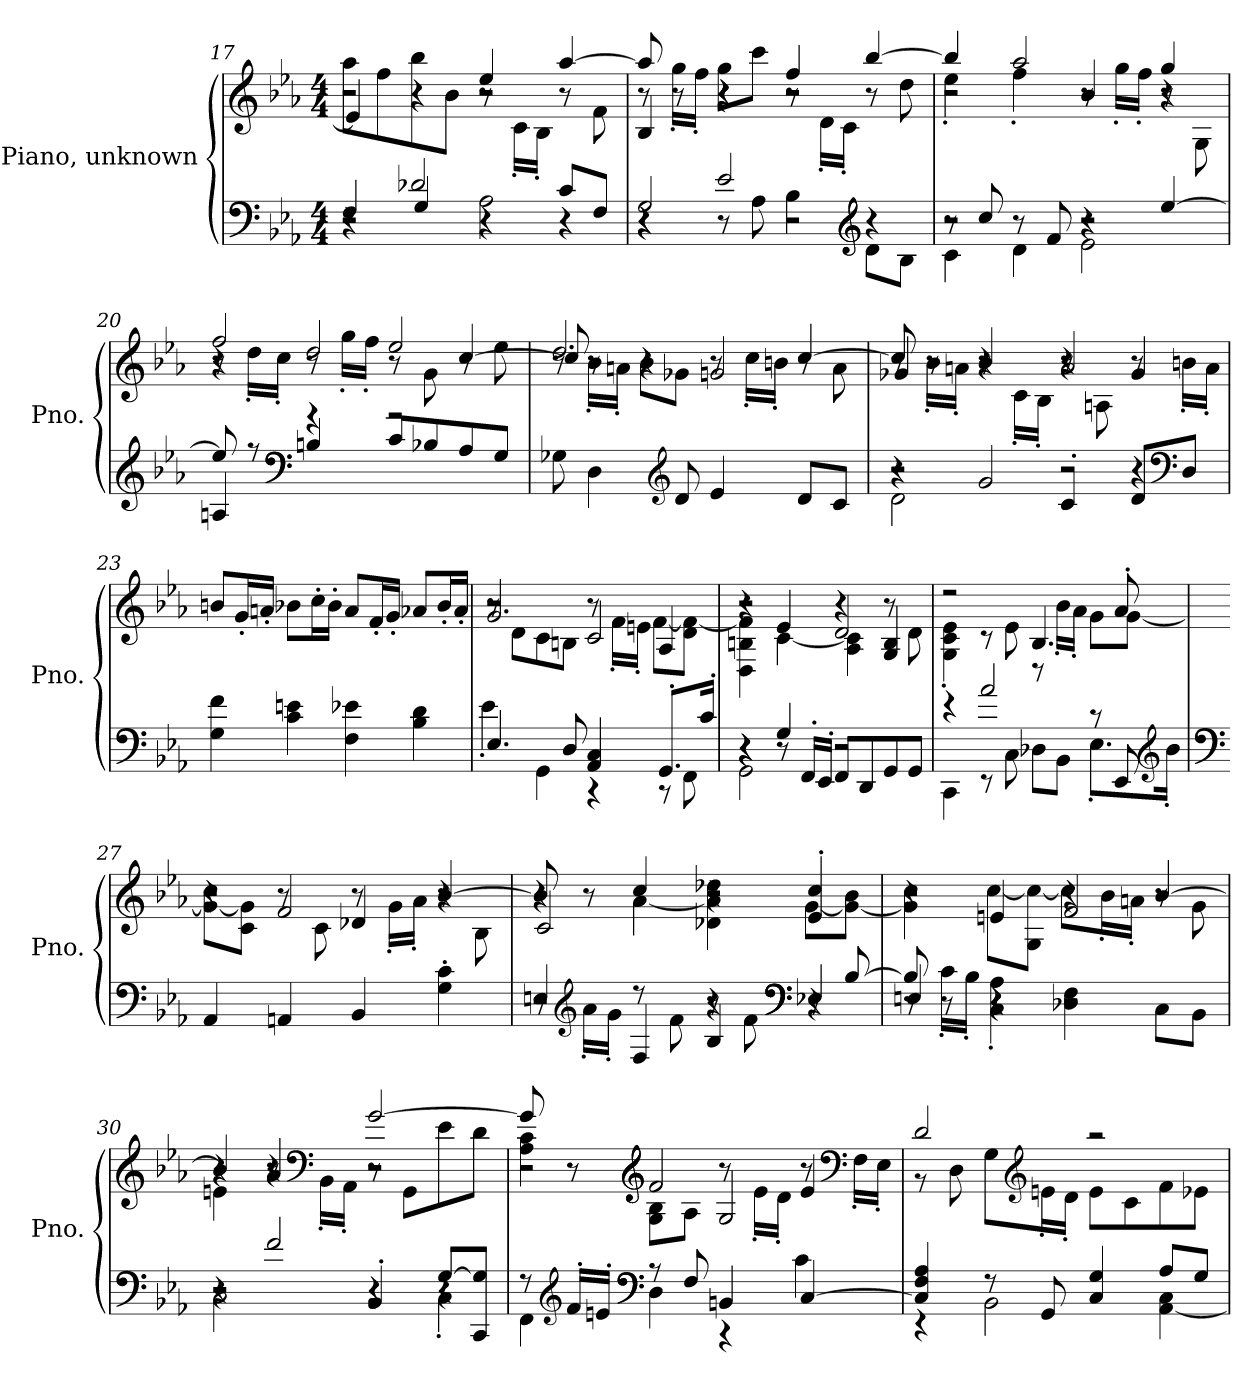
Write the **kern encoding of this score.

**kern	**kern
*part1	*part1
*staff2	*staff1
*I"Piano, unknown	*
*I'Pno.	*
*clefF4	*clefG2
*k[b-e-a-]	*k[b-e-a-]
*M4/4	*M4/4
=17	=17
*^	*^
*	*^	*	*^
4r	2r	4F/	2r	8aa-\L	4e-/]
.	.	.	.	8ff\	.
2d-X/	.	4G/	.	8bb-\	4r
.	.	.	.	8b-\J	.
.	2A-\	4r	4ee-/	8r	2r
.	.	.	.	16c'\LL	.
.	.	.	.	16B-'\JJ	.
4r	.	8c/L	[4aa-/	8r	.
.	.	8F/J	.	8f\	.
!!LO:LB:g=z	!!	!!
=18	=18	=18	=18	=18	=18
4r	4r	2G/	8aa-/]	8r	4B-/
.	.	.	8r	16gg'\LL	.
.	.	.	.	16ff'\JJ	.
2e-/	8r	.	4r	8gg\L	4r
.	8A-\	.	.	8ccc\J	.
.	4B-\	2r	4ff/	8r	2r
.	.	.	.	16d'\LL	.
.	.	.	.	16c'\JJ	.
*clefG2	*	*	*	*	*
4r	8d\L	.	[4bb-/	8r	.
.	8B-\J	.	.	8dd\	.
=19	=19	=19	=19	=19	=19
2r	4c\	8r	4bb-/]	4ee-'\	2r
.	.	8cc/	.	.	.
.	4d\	8r	2aa-/	4ff'\	.
.	.	8f/	.	.	.
4r	2e-\	2r	.	8r	4b-/
.	.	.	.	16gg'\LL	.
.	.	.	.	16ff'\JJ	.
[4ee-/	.	.	4gg/	8r	4r
.	.	.	.	8G\	.
*	*v	*v	*	*	*
=20	=20	=20	=20	=20
8ee-/]	4An/	2ff/	8r	4r
8r	.	.	16dd'\LL	.
.	.	.	16cc'\JJ	.
*clefF4	*	*	*	*
4r	4Bn/	.	8r	2dd/
.	.	.	16gg'\LL	.
.	.	.	16ff'\JJ	.
2r	8c/L	2ee-/	8r	.
.	8B-X/	.	8g\	.
.	8A/	.	8r	[4cc/
.	8G/J	.	8ee-\	.
*v	*v	*	*	*
!!LO:PB:g=z	!!	!!
=21	=21	=21	=21
8G-X\	2.dd/	8r	8cc/]
4D\	.	16b-'\LL	8r
.	.	16an'\JJ	.
.	.	8b-\L	4r
*clefG2	*	*	*
8d/	.	8g-X\J	.
4e-/	.	8r	2gn/
.	.	16cc'\LL	.
.	.	16bn'\JJ	.
8d/L	[4cc/	8r	.
8c/J	.	8a\	.
=22	=22	=22	=22
*^	*	*	*
*	*^	*	*	*
4r	2d\	2r	8cc/]	8r	4g-X/
.	.	.	8r	16b-'\LL	.
.	.	.	.	16an'\JJ	.
2g/	.	.	4b-/	8r	4r
.	.	.	.	16c'\LL	.
.	.	.	.	16B-'\JJ	.
.	2r	4c'/	2a/	8r	4r
.	.	.	.	8An\	.
4r	.	8d/L	.	8r	4g-/
*clefF4	*	*	*	*	*
.	.	8D/J	.	16bn'\LL	.
.	.	.	.	16a'\JJ	.
*v	*v	*v	*	*	*
*	*v	*v	*v
=23	=23
4G\ 4f\	8bn/L
.	16g'/L
.	16an'/JJ
4c\ 4en\	8b-X\L
.	16cc'\L
.	16b-'\JJ
4F\ 4e-X\	8a/L
.	16f'/L
.	16g'/JJ
4B-\ 4d\	8a-X/L
.	16b-'/L
.	16a-'/JJ
!!LO:LB:g=z
=24	=24
*^	*^
*	*	*	*^
4.E-/	4e-'\	2.g/	8r	2r
.	.	.	8d\L	.
.	4GG\	.	8c\	.
8D/	.	.	8Bn\J	.
4AA-/ 4C/	4r	.	8r	2c/
.	.	.	16f'\LL	.
.	.	.	16en'\JJ	.
8.GG'/L	8r	4A-/	[8f\L	.
.	8FF\	.	8d\ 8f\_J	.
16c'/Jk	.	.	.	.
=25	=25	=25	=25	=25
*	*^	*	*	*
4r	2GG\	4r	4r	4D\ 4Bn\ 4f\]	2r
4G/	.	8r	4e-/	[4c\	.
.	.	16FF'/LL	.	.	.
.	.	16EE-'/JJ	.	.	.
2r	2r	8FF/L	2d/	4A-\ 4c\]	4r
.	.	8DD/	.	.	.
.	.	8GG/	.	8r	4G/ 4B/
.	.	8GG/J	.	8d\	.
*	*v	*v	*	*	*
*	*	*	*v	*v
=26	=26	=26	=26
4r	4CC\	2r	4G\' 4c\' 4e-\'
2a-/	8r	.	8r
.	8C\	.	8e-\
.	8D-X\L	4.B-/	8r
.	8BB-\J	.	16b-'\LL
.	.	.	16a-'\JJ
8r	8.E-'\L	.	8g\L
8EE-/	.	8a-'/	[8g\J
*clefG2	*	*	*
.	16b-'\Jk	.	.
*v	*v	*	*
*	*v	*v
!!LO:LB:g=z
=27	=27
*clefF4	*
*	*^
*	*	*^
4AA-/	4r	8g\_ 8cc\L	2r
.	.	8c\ 8g\]J	.
4AAn/	2f/	8r	.
.	.	8c\	.
4BB-/	.	8r	4d-X/
.	.	16g'\LL	.
.	.	16a-'\JJ	.
4G\' 4c\'	[4b-/	8r	4r
.	.	8B-\	.
=28	=28	=28	=28
*^	*	*	*
*	*^	*	*	*
2r	8r	4En/	8b-/]	4r	2c/
*clefG2	*	*	*	*	*
.	16a-'\LL	.	8r	.	.
.	16g'\JJ	.	.	.	.
.	8r	4F/	4cc/	[4a-\	.
.	8f\	.	.	.	.
4r	8r	4B-/	4r	4d-X\ 4a-\] 4dd-X\	2r
.	8f\	.	.	.	.
*clefF4	*	*	*	*	*
8r	4r	4E-X/	4e-/' 4cc/'	[8g\L	.
[8B-/	.	.	.	8g\_ 8b-\J	.
=29	=29	=29	=29	=29	=29
8B-/]	8r	4En/	4r	4g\] 4cc\	2r
8r	16c'\LL	.	.	.	.
.	16B-'\JJ	.	.	.	.
4r	4C\' 4A-\'	4r	4en/	[8cc\L	.
.	.	.	.	8G\ 8cc\_J	.
2r	4D-X\ 4F\	2r	2f/	8cc\L]	4r
.	.	.	.	16b-'\L	.
.	.	.	.	16an'\JJ	.
.	8C\L	.	.	8r	[4b-/
.	8BB-\J	.	.	8g\	.
!!LO:LB:g=z	!!	!!
=30	=30	=30	=30	=30	=30
4r	2C\	2r	4r	4en\	4b-/]
2f/	.	.	4a-/	8r	4r
*	*	*	*clefF4	*	*
.	.	.	.	16BB-'\LL	.
.	.	.	.	16AA-'\JJ	.
.	4r	4BB-'/	[2g/	8r	2r
.	.	.	.	8GG\L	.
4r	4C'\	[8G/L	.	8e\	.
.	.	8CC/ 8G/]J	.	8d\J	.
*	*v	*v	*	*	*
=31	=31	=31	=31	=31
8r	4FF\	8g/]	4A-\ 4c\	2r
*clefG2	*	*	*	*
16f'/LL	.	8r	.	.
16en'/JJ	.	.	.	.
*clefF4	*	*clefG2	*	*
8r	4D\	2f/	8G\ 8B-\L	.
8F/	.	.	8A-\J	.
4BBn/	4r	.	8r	2G/
.	.	.	16e-'\LL	.
.	.	.	16d'\JJ	.
[4C/	4c\	4e-/	8r	.
*	*	*clefF4	*	*
.	.	.	16F'\LL	.
.	.	.	16E-'\JJ	.
*	*	*	*v	*v
=32	=32	=32	=32
4C/] 4F/ 4A-/	4r	2d/	8r
.	.	.	8D\
8r	2BB-\	.	8G\L
*	*	*clefG2	*
8GG/	.	.	16en'\L
.	.	.	16d'\JJ
4C/ 4G/	.	2r	8e\L
.	.	.	8c\
8A-/L	[4AA-\ 4C\	.	8f\
8G/J	.	.	8e-X\J
*v	*v	*	*
*	*v	*v
=	=
*-	*-
